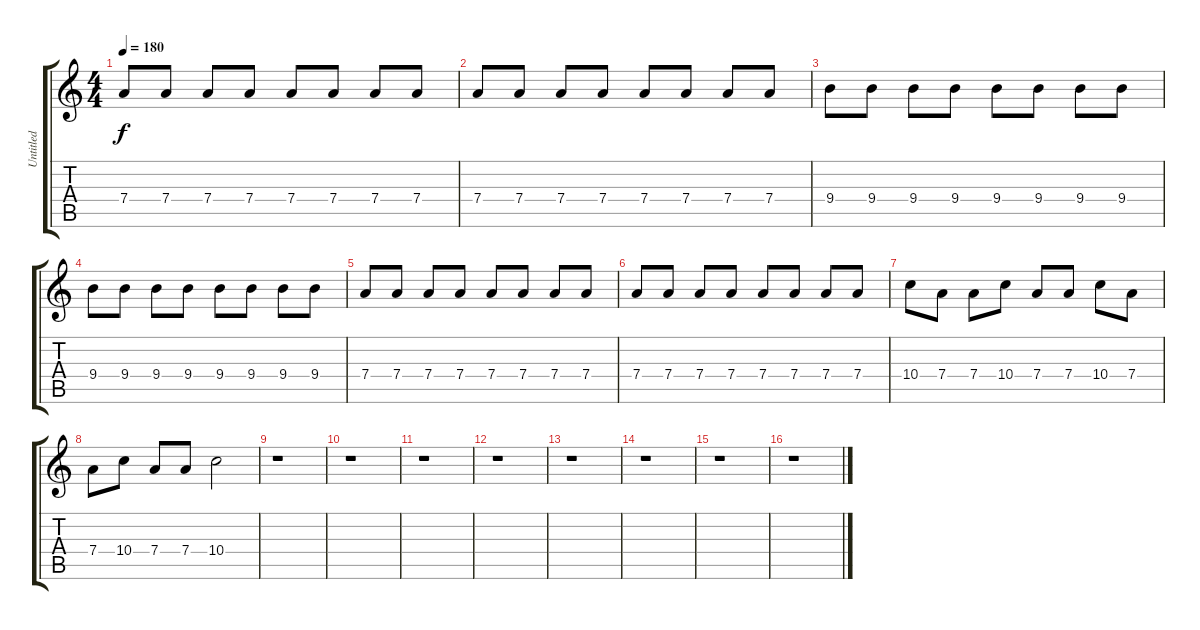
\track ("Untitled" "Untitled") {instrument overdrivenguitar}
\staff {score tabs}
\tuning (E4 B3 G3 D3 A2 E2) {hide}
\ts (4 4)
\tempo 180
\clef g2
\ks c
7.4.8{dy f} 7.4.8 7.4.8 7.4.8 7.4.8 7.4.8 7.4.8 7.4.8 |
7.4.8 7.4.8 7.4.8 7.4.8 7.4.8 7.4.8 7.4.8 7.4.8 |
9.4.8 9.4.8 9.4.8 9.4.8 9.4.8 9.4.8 9.4.8 9.4.8 |
9.4.8 9.4.8 9.4.8 9.4.8 9.4.8 9.4.8 9.4.8 9.4.8 |
7.4.8 7.4.8 7.4.8 7.4.8 7.4.8 7.4.8 7.4.8 7.4.8 |
7.4.8 7.4.8 7.4.8 7.4.8 7.4.8 7.4.8 7.4.8 7.4.8 |
10.4.8 7.4.8 7.4.8 10.4.8 7.4.8 7.4.8 10.4.8 7.4.8 |
7.4.8 10.4.8 7.4.8 7.4.8 10.4.2 |
r.1 |
r.1 |
r.1 |
r.1 |
r.1 |
r.1 |
r.1 |
r.1
